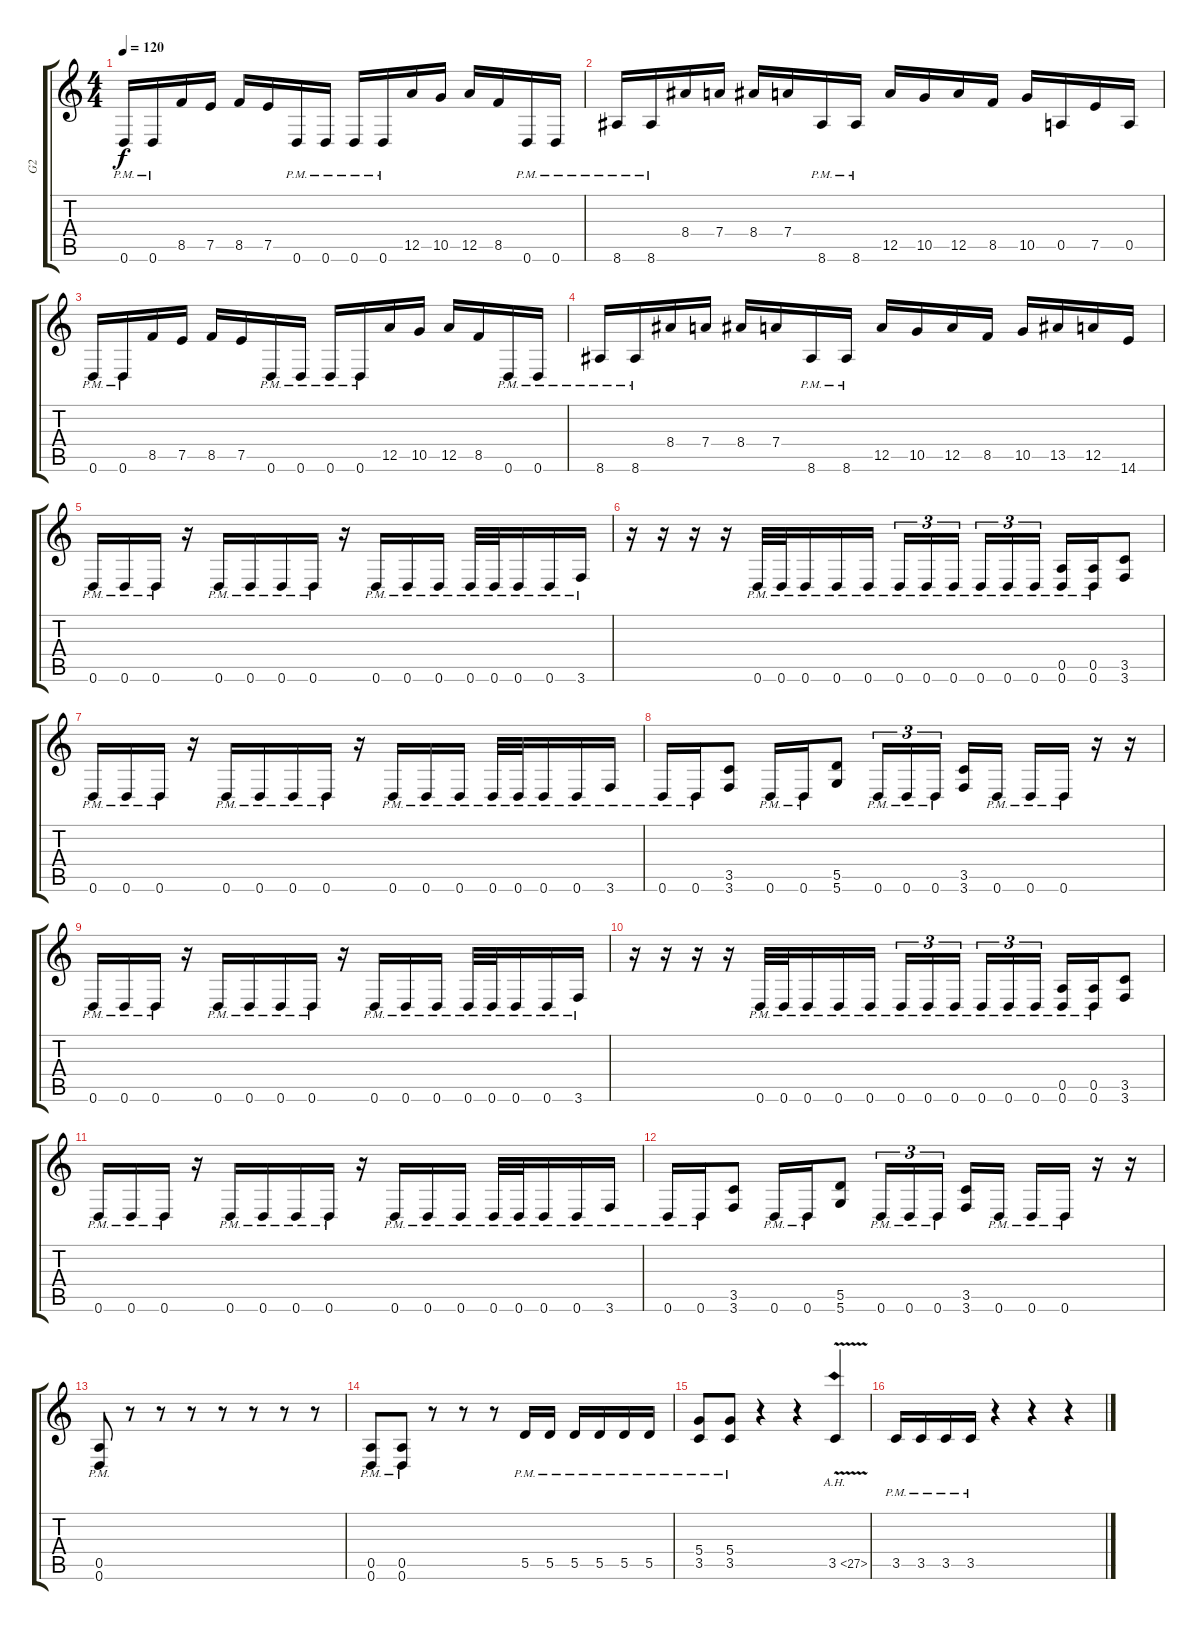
\track ("G2" "G2") {instrument overdrivenguitar}
\staff {score tabs}
\tuning (E4 B3 G3 D3 A2 D2) {hide}
\ts (4 4)
\tempo 120
\clef g2
\ks c
0.6{pm}.16{dy f} 0.6{pm}.16 8.5.16 7.5.16 8.5.16 7.5.16 0.6{pm}.16 0.6{pm}.16 0.6{pm}.16 0.6{pm}.16 12.5.16 10.5.16 12.5.16 8.5.16 0.6{pm}.16 0.6{pm}.16 |
8.6{pm}.16 8.6{pm}.16 8.4.16 7.4.16 8.4.16 7.4.16 8.6{pm}.16 8.6{pm}.16 12.5.16 10.5.16 12.5.16 8.5.16 10.5.16 0.5.16 7.5.16 0.5.16 |
0.6{pm}.16 0.6{pm}.16 8.5.16 7.5.16 8.5.16 7.5.16 0.6{pm}.16 0.6{pm}.16 0.6{pm}.16 0.6{pm}.16 12.5.16 10.5.16 12.5.16 8.5.16 0.6{pm}.16 0.6{pm}.16 |
8.6{pm}.16 8.6{pm}.16 8.4.16 7.4.16 8.4.16 7.4.16 8.6{pm}.16 8.6{pm}.16 12.5.16 10.5.16 12.5.16 8.5.16 10.5.16 13.5.16 12.5.16 14.6.16 |
0.6{pm}.16 0.6{pm}.16 0.6{pm}.16 r.16 0.6{pm}.16 0.6{pm}.16 0.6{pm}.16 0.6{pm}.16 r.16 0.6{pm}.16 0.6{pm}.16 0.6{pm}.16 0.6{pm}.32 0.6{pm}.32 0.6{pm}.16 0.6{pm}.16 3.6{pm}.16 |
r.16 r.16 r.16 r.16 0.6{pm}.32 0.6{pm}.32 0.6{pm}.16 0.6{pm}.16 0.6{pm}.16 0.6{pm}.16{tu (3 2)} 0.6{pm}.16{tu (3 2)} 0.6{pm}.16{tu (3 2) beam splitsecondary} 0.6{pm}.16{tu (3 2)} 0.6{pm}.16{tu (3 2)} 0.6{pm}.16{tu (3 2)} (0.5{pm} 0.6{pm}).16 (0.5{pm} 0.6{pm}).16 (3.5 3.6).8 |
0.6{pm}.16 0.6{pm}.16 0.6{pm}.16 r.16 0.6{pm}.16 0.6{pm}.16 0.6{pm}.16 0.6{pm}.16 r.16 0.6{pm}.16 0.6{pm}.16 0.6{pm}.16 0.6{pm}.32 0.6{pm}.32 0.6{pm}.16 0.6{pm}.16 3.6{pm}.16 |
0.6{pm}.16 0.6{pm}.16 (3.5 3.6).8 0.6{pm}.16 0.6{pm}.16 (5.5 5.6).8 0.6{pm}.16{tu (3 2)} 0.6{pm}.16{tu (3 2)} 0.6{pm}.16{tu (3 2) beam splitsecondary} (3.5 3.6).16 0.6{pm}.16 0.6{pm}.16 0.6{pm}.16 r.16 r.16 |
0.6{pm}.16 0.6{pm}.16 0.6{pm}.16 r.16 0.6{pm}.16 0.6{pm}.16 0.6{pm}.16 0.6{pm}.16 r.16 0.6{pm}.16 0.6{pm}.16 0.6{pm}.16 0.6{pm}.32 0.6{pm}.32 0.6{pm}.16 0.6{pm}.16 3.6{pm}.16 |
r.16 r.16 r.16 r.16 0.6{pm}.32 0.6{pm}.32 0.6{pm}.16 0.6{pm}.16 0.6{pm}.16 0.6{pm}.16{tu (3 2)} 0.6{pm}.16{tu (3 2)} 0.6{pm}.16{tu (3 2) beam splitsecondary} 0.6{pm}.16{tu (3 2)} 0.6{pm}.16{tu (3 2)} 0.6{pm}.16{tu (3 2)} (0.5{pm} 0.6{pm}).16 (0.5{pm} 0.6{pm}).16 (3.5 3.6).8 |
0.6{pm}.16 0.6{pm}.16 0.6{pm}.16 r.16 0.6{pm}.16 0.6{pm}.16 0.6{pm}.16 0.6{pm}.16 r.16 0.6{pm}.16 0.6{pm}.16 0.6{pm}.16 0.6{pm}.32 0.6{pm}.32 0.6{pm}.16 0.6{pm}.16 3.6{pm}.16 |
0.6{pm}.16 0.6{pm}.16 (3.5 3.6).8 0.6{pm}.16 0.6{pm}.16 (5.5 5.6).8 0.6{pm}.16{tu (3 2)} 0.6{pm}.16{tu (3 2)} 0.6{pm}.16{tu (3 2) beam splitsecondary} (3.5 3.6).16 0.6{pm}.16 0.6{pm}.16 0.6{pm}.16 r.16 r.16 |
(0.5{pm} 0.6{pm}).8 r.8 r.8 r.8 r.8 r.8 r.8 r.8 |
(0.5{pm} 0.6{pm}).8 (0.5{pm} 0.6{pm}).8 r.8 r.8 r.8 5.5{pm}.16 5.5{pm}.16 5.5{pm}.16 5.5{pm}.16 5.5{pm}.16 5.5{pm}.16 |
(5.4{pm} 3.5{pm}).8 (5.4{pm} 3.5{pm}).8 r.4 r.4 3.5{ah 24 v}.4 |
3.5{pm}.16 3.5{pm}.16 3.5{pm}.16 3.5{pm}.16 r.4 r.4 r.4
